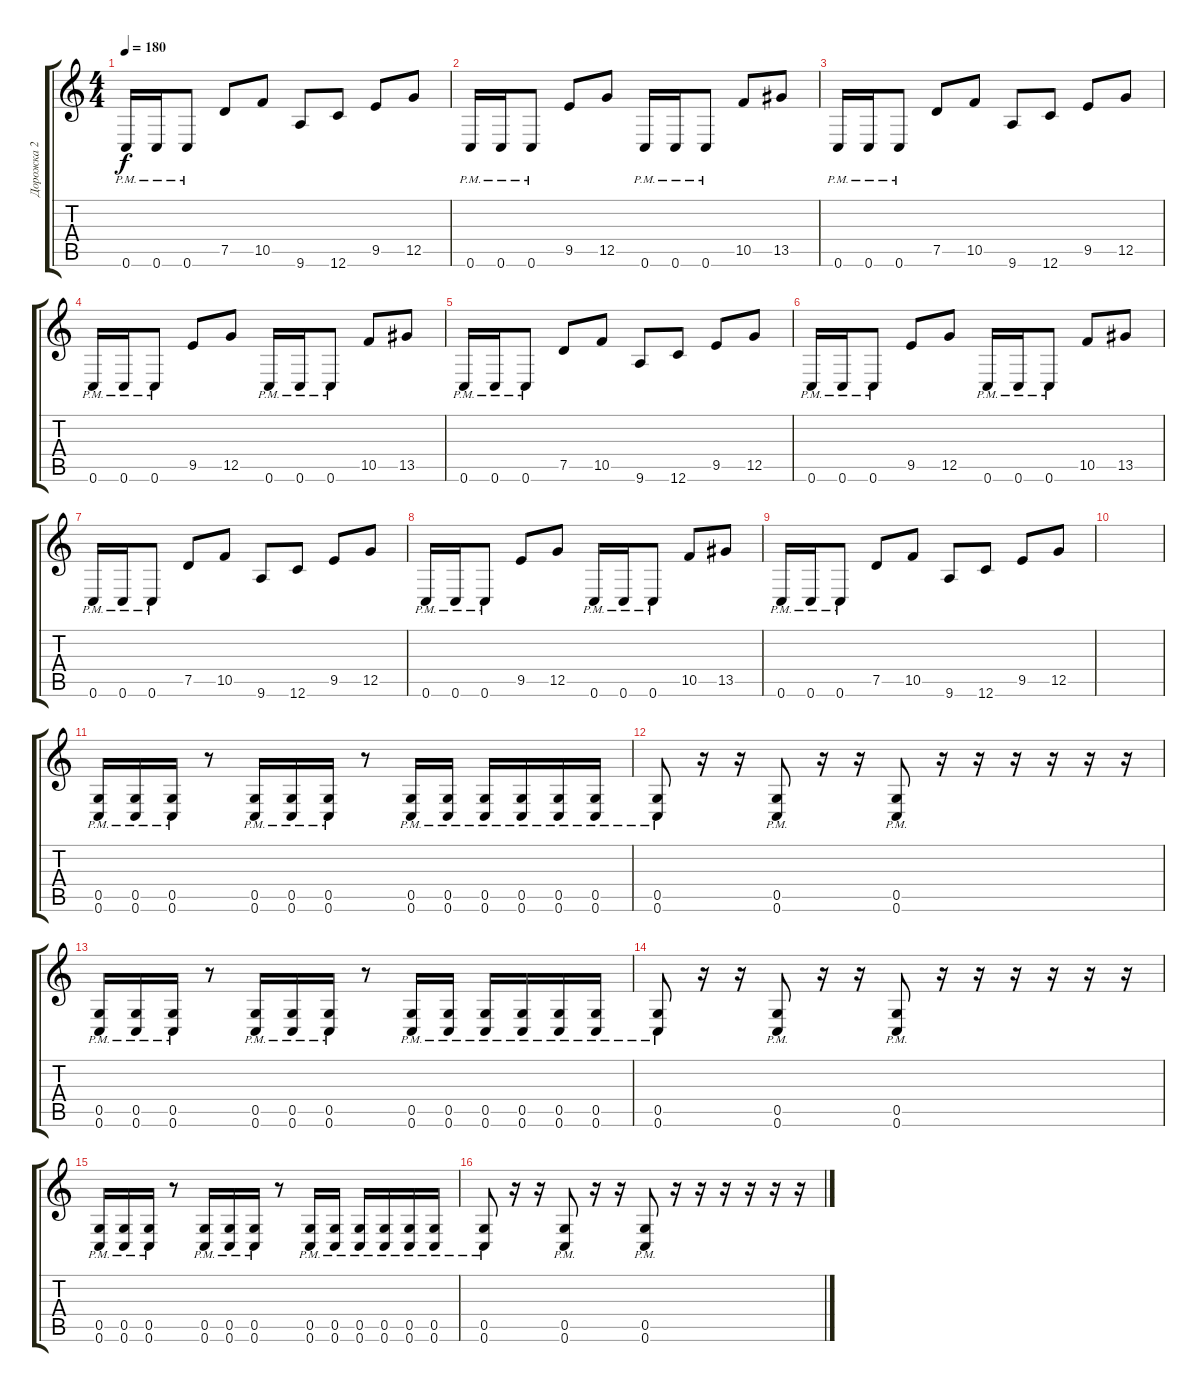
\track ("Дорожка 2" "Дорожка 2") {instrument distortionguitar}
\staff {score tabs}
\tuning (D4 A3 F3 C3 G2 C2) {hide}
\ts (4 4)
\tempo 180
\clef g2
\ks c
0.6{pm}.16{dy f} 0.6{pm}.16 0.6{pm}.8 7.5.8 10.5.8 9.6.8 12.6.8 9.5.8 12.5.8 |
0.6{pm}.16 0.6{pm}.16 0.6{pm}.8 9.5.8 12.5.8 0.6{pm}.16 0.6{pm}.16 0.6{pm}.8 10.5.8 13.5.8 |
0.6{pm}.16 0.6{pm}.16 0.6{pm}.8 7.5.8 10.5.8 9.6.8 12.6.8 9.5.8 12.5.8 |
0.6{pm}.16 0.6{pm}.16 0.6{pm}.8 9.5.8 12.5.8 0.6{pm}.16 0.6{pm}.16 0.6{pm}.8 10.5.8 13.5.8 |
0.6{pm}.16 0.6{pm}.16 0.6{pm}.8 7.5.8 10.5.8 9.6.8 12.6.8 9.5.8 12.5.8 |
0.6{pm}.16 0.6{pm}.16 0.6{pm}.8 9.5.8 12.5.8 0.6{pm}.16 0.6{pm}.16 0.6{pm}.8 10.5.8 13.5.8 |
0.6{pm}.16 0.6{pm}.16 0.6{pm}.8 7.5.8 10.5.8 9.6.8 12.6.8 9.5.8 12.5.8 |
0.6{pm}.16 0.6{pm}.16 0.6{pm}.8 9.5.8 12.5.8 0.6{pm}.16 0.6{pm}.16 0.6{pm}.8 10.5.8 13.5.8 |
0.6{pm}.16 0.6{pm}.16 0.6{pm}.8 7.5.8 10.5.8 9.6.8 12.6.8 9.5.8 12.5.8 |
|
(0.5{pm} 0.6{pm}).16 (0.5{pm} 0.6{pm}).16 (0.5{pm} 0.6{pm}).16 r.8 (0.5{pm} 0.6{pm}).16 (0.5{pm} 0.6{pm}).16 (0.5{pm} 0.6{pm}).16 r.8 (0.5{pm} 0.6{pm}).16 (0.5{pm} 0.6{pm}).16 (0.5{pm} 0.6{pm}).16 (0.5{pm} 0.6{pm}).16 (0.5{pm} 0.6{pm}).16 (0.5{pm} 0.6{pm}).16 |
(0.5{pm} 0.6{pm}).8 r.16 r.16 (0.5{pm} 0.6{pm}).8 r.16 r.16 (0.5{pm} 0.6{pm}).8 r.16 r.16 r.16 r.16 r.16 r.16 |
(0.5{pm} 0.6{pm}).16 (0.5{pm} 0.6{pm}).16 (0.5{pm} 0.6{pm}).16 r.8 (0.5{pm} 0.6{pm}).16 (0.5{pm} 0.6{pm}).16 (0.5{pm} 0.6{pm}).16 r.8 (0.5{pm} 0.6{pm}).16 (0.5{pm} 0.6{pm}).16 (0.5{pm} 0.6{pm}).16 (0.5{pm} 0.6{pm}).16 (0.5{pm} 0.6{pm}).16 (0.5{pm} 0.6{pm}).16 |
(0.5{pm} 0.6{pm}).8 r.16 r.16 (0.5{pm} 0.6{pm}).8 r.16 r.16 (0.5{pm} 0.6{pm}).8 r.16 r.16 r.16 r.16 r.16 r.16 |
(0.5{pm} 0.6{pm}).16 (0.5{pm} 0.6{pm}).16 (0.5{pm} 0.6{pm}).16 r.8 (0.5{pm} 0.6{pm}).16 (0.5{pm} 0.6{pm}).16 (0.5{pm} 0.6{pm}).16 r.8 (0.5{pm} 0.6{pm}).16 (0.5{pm} 0.6{pm}).16 (0.5{pm} 0.6{pm}).16 (0.5{pm} 0.6{pm}).16 (0.5{pm} 0.6{pm}).16 (0.5{pm} 0.6{pm}).16 |
(0.5{pm} 0.6{pm}).8 r.16 r.16 (0.5{pm} 0.6{pm}).8 r.16 r.16 (0.5{pm} 0.6{pm}).8 r.16 r.16 r.16 r.16 r.16 r.16
